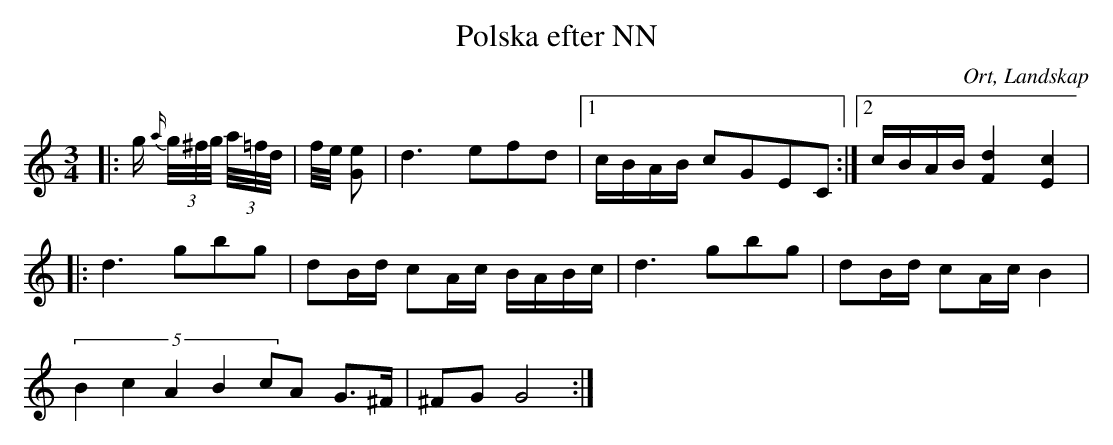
X:1
T:Polska efter NN
O:Ort, Landskap
M:3/4
L:1/16
K:C
|:g {a/}(3g/^f/g/ (3a/=f/d/|f/e/ [G2e2]|d6 e2f2d2|1cBAB c2G2E2C2:|2 cBAB [F4d4][E4c4]|
|:d6 g2b2g2| d2Bd c2Ac BABc| d6 g2b2g2| d2Bd c2Ac B4|
(5B4c4A4B4 c2A2 G2>^F2| ^F2G2 G8 :|
